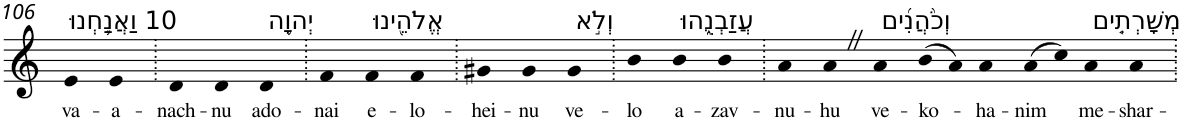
**kern	**text
*part1	*part1
*staff1	*staff1
*I"Piano	*
*I'Pno	*
!!LO:PB:g=z
*clefG2	*
*k[]	*
=106	=106
!LO:TX:a:t=10 וַאֲנַ֛חְנוּ	!
!	!LO:LY:b
4e	va-
!	!LO:LY:b
4e	-a-
=107.	=107.
!	!LO:LY:b
4d	-nach-
!	!LO:LY:b
4d	-nu
!LO:TX:a:t=יְהוָ֥ה	!
!	!LO:LY:b
4d	ado-
=108.	=108.
!	!LO:LY:b
4f	-nai
!LO:TX:a:t=אֱלֹהֵ֖ינוּ	!
!	!LO:LY:b
4f	e-
!	!LO:LY:b
4f	-lo-
=109.	=109.
!	!LO:LY:b
4g#X	-hei-
!	!LO:LY:b
4g#	-nu
!LO:TX:a:t=וְלֹ֣א	!
!	!LO:LY:b
4g#	ve-
=110.	=110.
!	!LO:LY:b
4b	-lo
!LO:TX:a:t=עֲזַבְנֻ֑הוּ	!
!	!LO:LY:b
4b	a-
!	!LO:LY:b
4b	-zav-
=111.	=111.
!	!LO:LY:b
4a	-nu-
!	!LO:LY:b
4aZ	-hu
!LO:TX:a:t=וְכֹ֨הֲנִ֜ים	!
!	!LO:LY:b
4a	ve-
!	!LO:LY:b
(>8b	-ko-
8a)	.
!	!LO:LY:b
4a	-ha-
!	!LO:LY:b
(>8a	-nim
8cc)	.
!LO:TX:a:t=מְשָׁרְתִ֤ים	!
!	!LO:LY:b
4a	me-
!	!LO:LY:b
4a	-shar-
=.	=.
*-	*-
